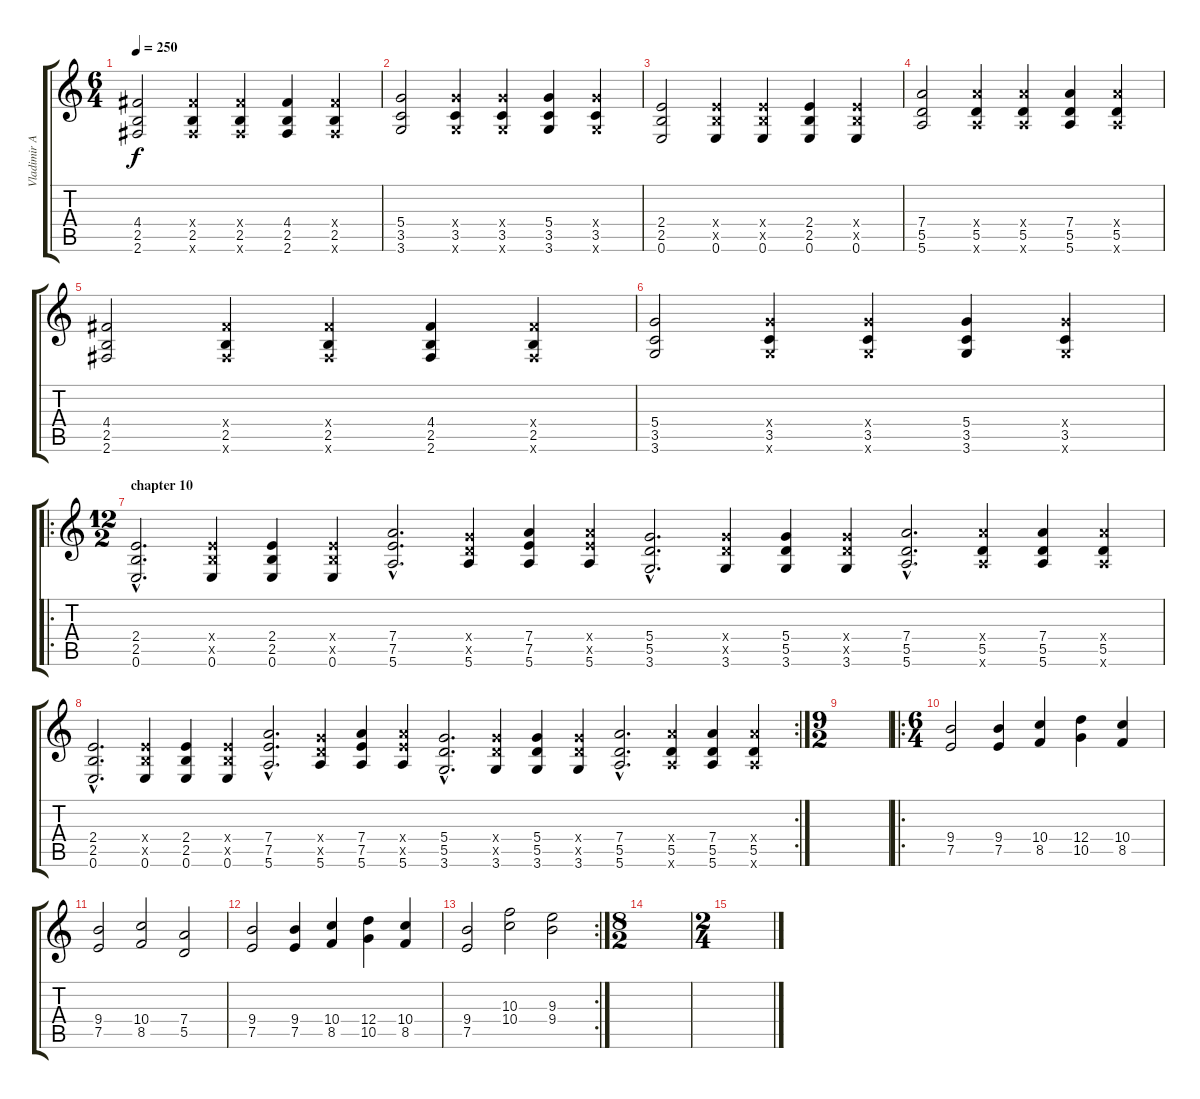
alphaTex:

\track ("Vladimir Antipov guitar" "Vladimir A") {instrument distortionguitar}
\staff {score tabs}
\tuning (E4 B3 G3 D3 A2 E2) {hide}
\ts (6 4)
\tempo 250
\clef g2
\ks c
(4.4 2.5 2.6).2{dy f} (4.4{x} 2.5 2.6{x}).4 (4.4{x} 2.5 2.6{x}).4 (4.4 2.5 2.6).4 (4.4{x} 2.5 2.6{x}).4 |
(5.4 3.5 3.6).2 (5.4{x} 3.5 3.6{x}).4 (5.4{x} 3.5 3.6{x}).4 (5.4 3.5 3.6).4 (5.4{x} 3.5 3.6{x}).4 |
(2.4 2.5 0.6).2 (2.4{x} 2.5{x} 0.6).4 (2.4{x} 2.5{x} 0.6).4 (2.4 2.5 0.6).4 (2.4{x} 2.5{x} 0.6).4 |
(7.4 5.5 5.6).2 (7.4{x} 5.5 5.6{x}).4 (7.4{x} 5.5 5.6{x}).4 (7.4 5.5 5.6).4 (7.4{x} 5.5 5.6{x}).4 |
(4.4 2.5 2.6).2 (4.4{x} 2.5 2.6{x}).4 (4.4{x} 2.5 2.6{x}).4 (4.4 2.5 2.6).4 (4.4{x} 2.5 2.6{x}).4 |
(5.4 3.5 3.6).2 (5.4{x} 3.5 3.6{x}).4 (5.4{x} 3.5 3.6{x}).4 (5.4 3.5 3.6).4 (5.4{x} 3.5 3.6{x}).4 |
\ro
\ts (12 2)
\section ("" "chapter 10")
(2.4{hac} 2.5{hac} 0.6{hac}).2{d} (2.4{x} 2.5{x} 0.6).4 (2.4 2.5 0.6).4 (2.4{x} 2.5{x} 0.6).4 (7.4{hac} 7.5{hac} 5.6{hac}).2{d} (5.4{x} 5.5{x} 5.6).4 (7.4 7.5 5.6).4 (7.4{x} 7.5{x} 5.6).4 (5.4{hac} 5.5{hac} 3.6{hac}).2{d} (5.4{x} 5.5{x} 3.6).4 (5.4 5.5 3.6).4 (5.4{x} 5.5{x} 3.6).4 (7.4{hac} 5.5{hac} 5.6{hac}).2{d} (7.4{x} 5.5 5.6{x}).4 (7.4 5.5 5.6).4 (7.4{x} 5.5 5.6{x}).4 |
\rc 2
(2.4{hac} 2.5{hac} 0.6{hac}).2{d} (2.4{x} 2.5{x} 0.6).4 (2.4 2.5 0.6).4 (2.4{x} 2.5{x} 0.6).4 (7.4{hac} 7.5{hac} 5.6{hac}).2{d} (5.4{x} 5.5{x} 5.6).4 (7.4 7.5 5.6).4 (7.4{x} 7.5{x} 5.6).4 (5.4{hac} 5.5{hac} 3.6{hac}).2{d} (5.4{x} 5.5{x} 3.6).4 (5.4 5.5 3.6).4 (5.4{x} 5.5{x} 3.6).4 (7.4{hac} 5.5{hac} 5.6{hac}).2{d} (7.4{x} 5.5 5.6{x}).4 (7.4 5.5 5.6).4 (7.4{x} 5.5 5.6{x}).4 |
\ts (9 2)
|
\ro
\ts (6 4)
(9.4 7.5).2 (9.4 7.5).4 (10.4 8.5).4 (12.4 10.5).4 (10.4 8.5).4 |
(9.4 7.5).2 (10.4 8.5).2 (7.4 5.5).2 |
(9.4 7.5).2 (9.4 7.5).4 (10.4 8.5).4 (12.4 10.5).4 (10.4 8.5).4 |
\rc 2
(9.4 7.5).2 (10.3 10.4).2 (9.3 9.4).2 |
\ts (8 2)
|
\ts (2 4)
